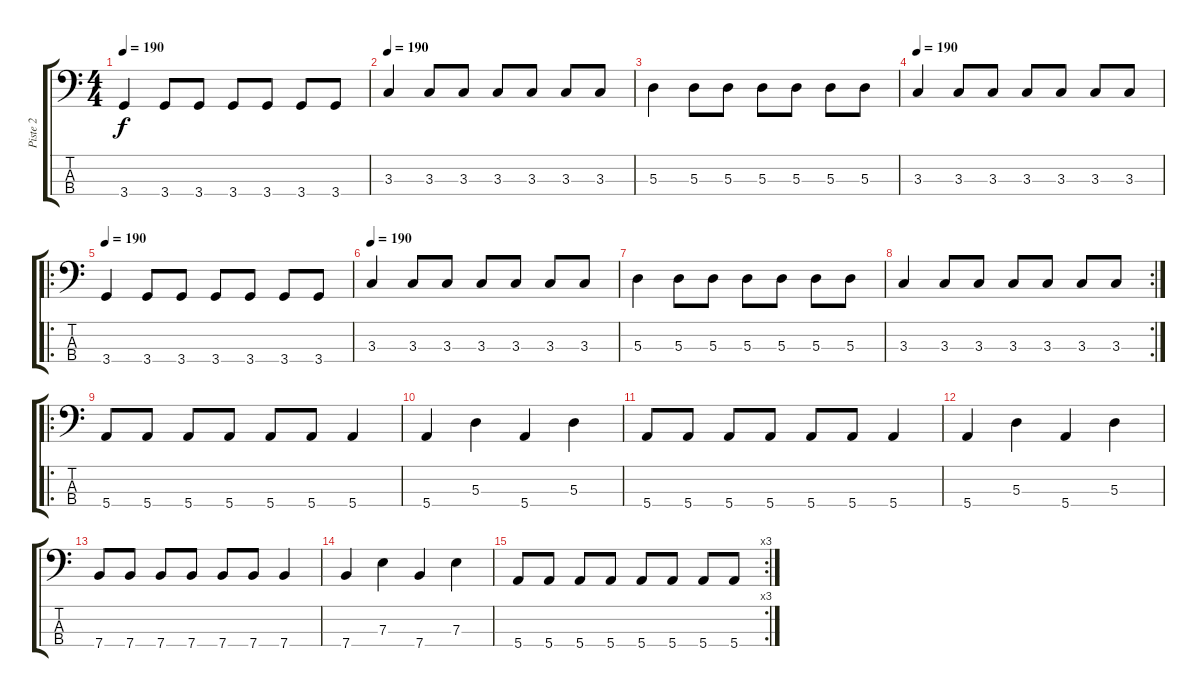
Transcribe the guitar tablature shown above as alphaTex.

\track ("Piste 2" "Piste 2") {instrument electricbassfinger}
\staff {score tabs}
\tuning (G2 D2 A1 E1) {hide}
\ts (4 4)
\tempo 190
\clef f4
\ks c
3.4.4{dy f} 3.4.8 3.4.8 3.4.8 3.4.8 3.4.8 3.4.8 |
\tempo 190
3.3.4 3.3.8 3.3.8 3.3.8 3.3.8 3.3.8 3.3.8 |
5.3.4 5.3.8 5.3.8 5.3.8 5.3.8 5.3.8 5.3.8 |
\tempo 190
3.3.4 3.3.8 3.3.8 3.3.8 3.3.8 3.3.8 3.3.8 |
\ro
\tempo 190
3.4.4 3.4.8 3.4.8 3.4.8 3.4.8 3.4.8 3.4.8 |
\tempo 190
3.3.4 3.3.8 3.3.8 3.3.8 3.3.8 3.3.8 3.3.8 |
5.3.4 5.3.8 5.3.8 5.3.8 5.3.8 5.3.8 5.3.8 |
\rc 2
3.3.4 3.3.8 3.3.8 3.3.8 3.3.8 3.3.8 3.3.8 |
\ro
5.4.8 5.4.8 5.4.8 5.4.8 5.4.8 5.4.8 5.4.4 |
5.4.4 5.3.4 5.4.4 5.3.4 |
5.4.8 5.4.8 5.4.8 5.4.8 5.4.8 5.4.8 5.4.4 |
5.4.4 5.3.4 5.4.4 5.3.4 |
7.4.8 7.4.8 7.4.8 7.4.8 7.4.8 7.4.8 7.4.4 |
7.4.4 7.3.4 7.4.4 7.3.4 |
\rc 3
5.4.8 5.4.8 5.4.8 5.4.8 5.4.8 5.4.8 5.4.8 5.4.8
